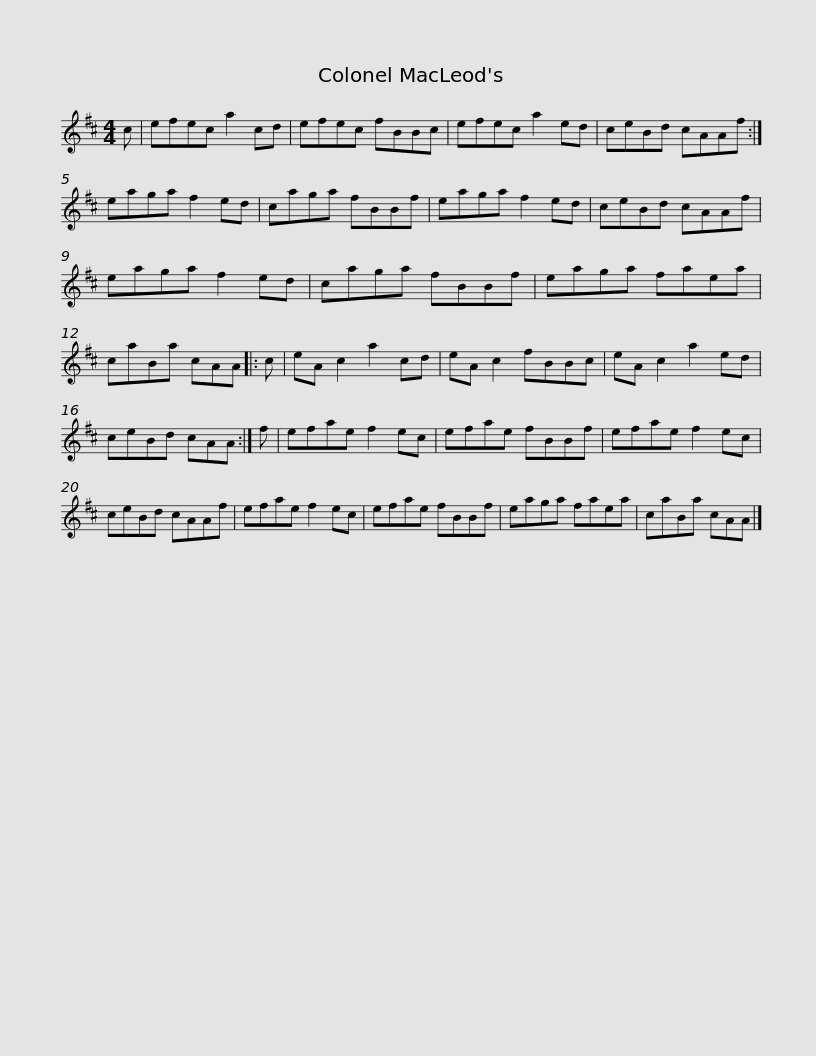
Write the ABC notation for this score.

X:1
L:1/8
M:4/4
I:linebreak $
K:D
V:1 treble
V:1
 c | efec a2 cd | efec fBBc | efec a2 ed | ceBd cAAf :| %5
 eaga f2 ed |$ caga fBBf | eaga f2 ed | ceBd cAAf | eaga f2 ed | %10
 caga fBBf |$ eaga faea | caBa cAA |: c | eA c2 a2 cd | %15
 eA c2 fBBc | eA c2 a2 ed | ceBd cAA :|$ f | efae f2 ec | %20
 efae fBBf | efae f2 ec | ceBd cAAf | efae f2 ec |$ efae fBBf | %25
 eaga faea | caBa cAA |] %27
